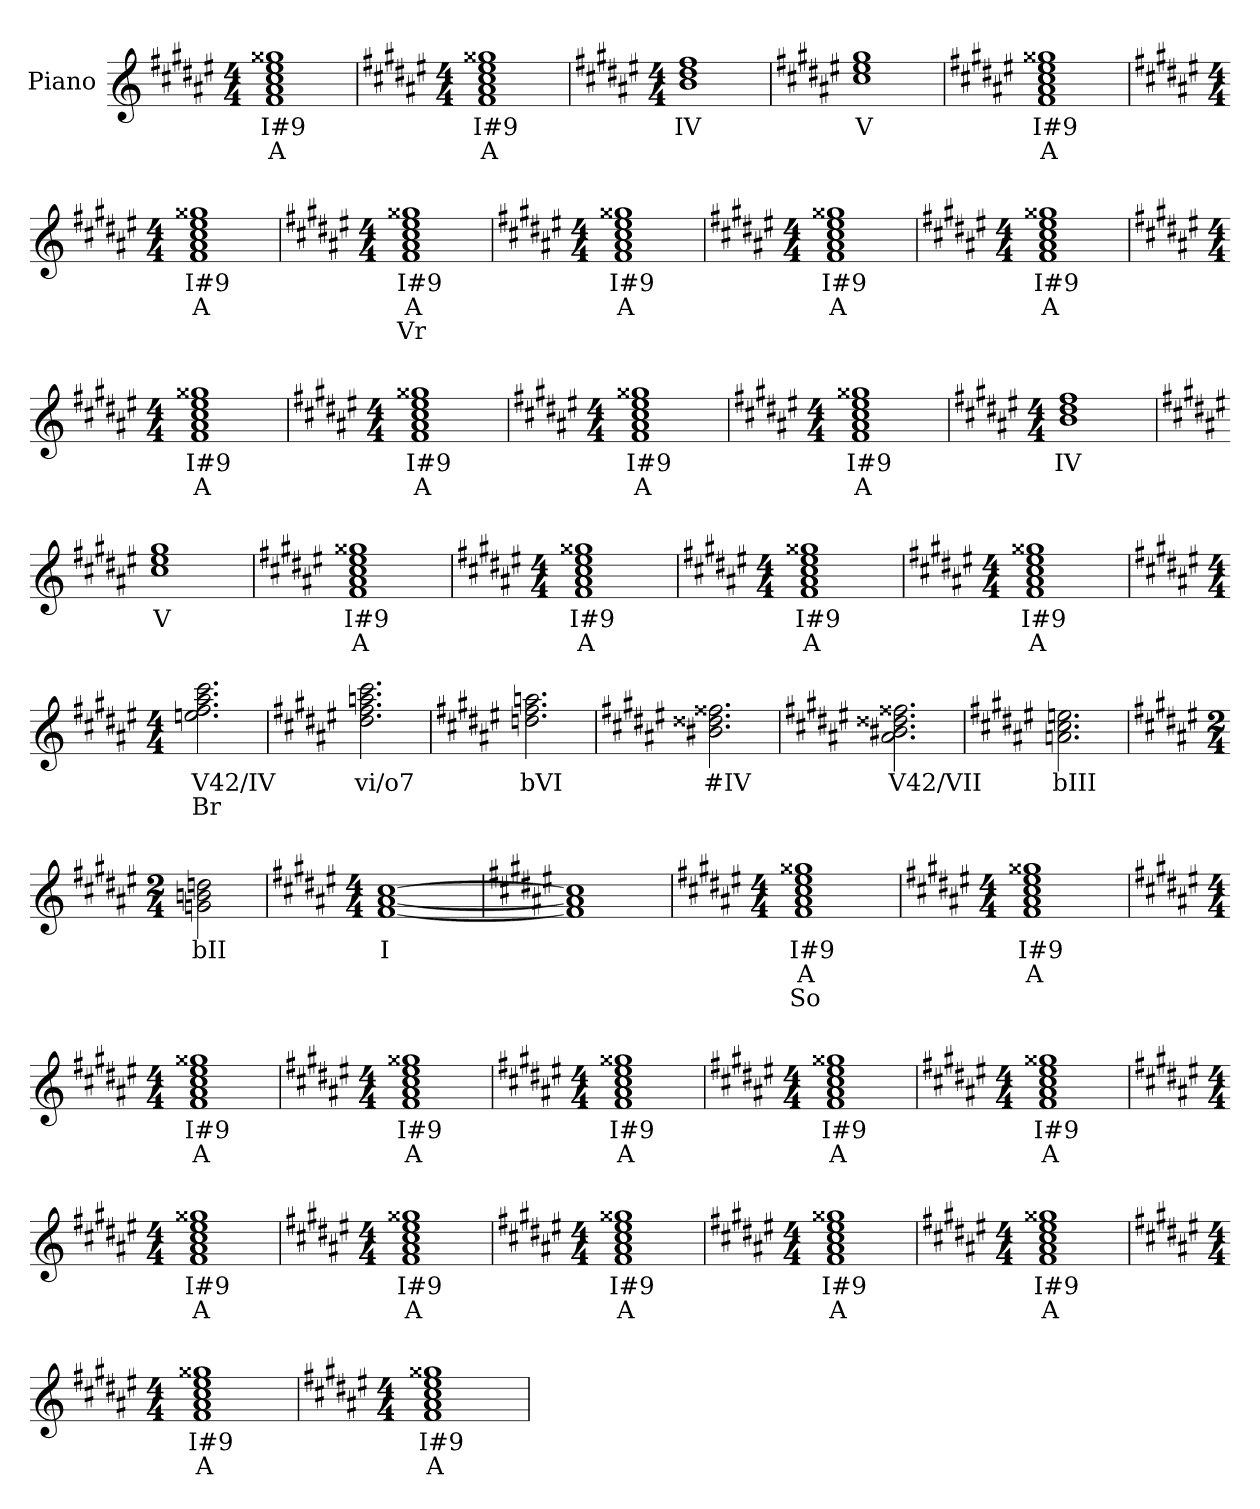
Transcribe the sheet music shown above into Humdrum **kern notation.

**kern	**text	**text	**text
*part1	*part1	*part1	*part1
*staff1	*staff1	*staff1	*staff1
*I"Piano	*	*	*
*I'Pno	*	*	*
*k[f#c#g#d#a#e#]	*	*	*
*F#:	*	*	*
*M4/4	*	*	*
=	=	=	=
1f# 1a# 1cc# 1ee# 1gg##X	I#9	A	.
=	=	=	=
*k[f#c#g#d#a#e#]	*	*	*
*F#:	*	*	*
*M4/4	*	*	*
1f# 1a# 1cc# 1ee# 1gg##X	I#9	A	.
=	=	=	=
*k[f#c#g#d#a#e#]	*	*	*
*F#:	*	*	*
*M4/4	*	*	*
1b 1dd# 1ff#	IV	.	.
=	=	=	=
*k[f#c#g#d#a#e#]	*	*	*
*F#:	*	*	*
1cc# 1ee# 1gg#	V	.	.
=	=	=	=
*k[f#c#g#d#a#e#]	*	*	*
*F#:	*	*	*
1f# 1a# 1cc# 1ee# 1gg##X	I#9	A	.
=	=	=	=
*k[f#c#g#d#a#e#]	*	*	*
*F#:	*	*	*
*M4/4	*	*	*
1f# 1a# 1cc# 1ee# 1gg##X	I#9	A	.
=	=	=	=
*k[f#c#g#d#a#e#]	*	*	*
*F#:	*	*	*
*M4/4	*	*	*
1f# 1a# 1cc# 1ee# 1gg##X	I#9	A	Vr
=	=	=	=
*k[f#c#g#d#a#e#]	*	*	*
*F#:	*	*	*
*M4/4	*	*	*
1f# 1a# 1cc# 1ee# 1gg##X	I#9	A	.
=	=	=	=
*k[f#c#g#d#a#e#]	*	*	*
*F#:	*	*	*
*M4/4	*	*	*
1f# 1a# 1cc# 1ee# 1gg##X	I#9	A	.
=	=	=	=
*k[f#c#g#d#a#e#]	*	*	*
*F#:	*	*	*
*M4/4	*	*	*
1f# 1a# 1cc# 1ee# 1gg##X	I#9	A	.
=	=	=	=
*k[f#c#g#d#a#e#]	*	*	*
*F#:	*	*	*
*M4/4	*	*	*
1f# 1a# 1cc# 1ee# 1gg##X	I#9	A	.
=	=	=	=
*k[f#c#g#d#a#e#]	*	*	*
*F#:	*	*	*
*M4/4	*	*	*
1f# 1a# 1cc# 1ee# 1gg##X	I#9	A	.
=	=	=	=
*k[f#c#g#d#a#e#]	*	*	*
*F#:	*	*	*
*M4/4	*	*	*
1f# 1a# 1cc# 1ee# 1gg##X	I#9	A	.
=	=	=	=
*k[f#c#g#d#a#e#]	*	*	*
*F#:	*	*	*
*M4/4	*	*	*
1f# 1a# 1cc# 1ee# 1gg##X	I#9	A	.
=	=	=	=
*k[f#c#g#d#a#e#]	*	*	*
*F#:	*	*	*
*M4/4	*	*	*
1b 1dd# 1ff#	IV	.	.
=	=	=	=
*k[f#c#g#d#a#e#]	*	*	*
*F#:	*	*	*
1cc# 1ee# 1gg#	V	.	.
=	=	=	=
*k[f#c#g#d#a#e#]	*	*	*
*F#:	*	*	*
1f# 1a# 1cc# 1ee# 1gg##X	I#9	A	.
=	=	=	=
*k[f#c#g#d#a#e#]	*	*	*
*F#:	*	*	*
*M4/4	*	*	*
1f# 1a# 1cc# 1ee# 1gg##X	I#9	A	.
=	=	=	=
*k[f#c#g#d#a#e#]	*	*	*
*F#:	*	*	*
*M4/4	*	*	*
1f# 1a# 1cc# 1ee# 1gg##X	I#9	A	.
=	=	=	=
*k[f#c#g#d#a#e#]	*	*	*
*F#:	*	*	*
*M4/4	*	*	*
1f# 1a# 1cc# 1ee# 1gg##X	I#9	A	.
=	=	=	=
*k[f#c#g#d#a#e#]	*	*	*
*F#:	*	*	*
*M4/4	*	*	*
2.een 2.ff# 2.aa# 2.ccc#	V42/IV	Br	.
=	=	=	=
*k[f#c#g#d#a#e#]	*	*	*
*F#:	*	*	*
2.dd# 2.ff# 2.aan 2.ccc#	vi/o7	.	.
=	=	=	=
*k[f#c#g#d#a#e#]	*	*	*
*F#:	*	*	*
2.ddn 2.ff# 2.aan	bVI	.	.
=	=	=	=
*k[f#c#g#d#a#e#]	*	*	*
*F#:	*	*	*
2.b#X 2.dd##X 2.ff##X	#IV	.	.
=	=	=	=
*k[f#c#g#d#a#e#]	*	*	*
*F#:	*	*	*
2.a# 2.b#X 2.dd##X 2.ff##X	V42/VII	.	.
=	=	=	=
*k[f#c#g#d#a#e#]	*	*	*
*F#:	*	*	*
2.an 2.cc# 2.een	bIII	.	.
=	=	=	=
*k[f#c#g#d#a#e#]	*	*	*
*F#:	*	*	*
*M2/4	*	*	*
2gn 2bn 2ddn	bII	.	.
=	=	=	=
*k[f#c#g#d#a#e#]	*	*	*
*F#:	*	*	*
*M4/4	*	*	*
[1f# [1a# [1cc#	I	.	.
=	=	=	=
*k[f#c#g#d#a#e#]	*	*	*
*F#:	*	*	*
1f#] 1a#] 1cc#]	.	.	.
=	=	=	=
*k[f#c#g#d#a#e#]	*	*	*
*F#:	*	*	*
*M4/4	*	*	*
1f# 1a# 1cc# 1ee# 1gg##X	I#9	A	So
=	=	=	=
*k[f#c#g#d#a#e#]	*	*	*
*F#:	*	*	*
*M4/4	*	*	*
1f# 1a# 1cc# 1ee# 1gg##X	I#9	A	.
=	=	=	=
*k[f#c#g#d#a#e#]	*	*	*
*F#:	*	*	*
*M4/4	*	*	*
1f# 1a# 1cc# 1ee# 1gg##X	I#9	A	.
=	=	=	=
*k[f#c#g#d#a#e#]	*	*	*
*F#:	*	*	*
*M4/4	*	*	*
1f# 1a# 1cc# 1ee# 1gg##X	I#9	A	.
=	=	=	=
*k[f#c#g#d#a#e#]	*	*	*
*F#:	*	*	*
*M4/4	*	*	*
1f# 1a# 1cc# 1ee# 1gg##X	I#9	A	.
=	=	=	=
*k[f#c#g#d#a#e#]	*	*	*
*F#:	*	*	*
*M4/4	*	*	*
1f# 1a# 1cc# 1ee# 1gg##X	I#9	A	.
=	=	=	=
*k[f#c#g#d#a#e#]	*	*	*
*F#:	*	*	*
*M4/4	*	*	*
1f# 1a# 1cc# 1ee# 1gg##X	I#9	A	.
=	=	=	=
*k[f#c#g#d#a#e#]	*	*	*
*F#:	*	*	*
*M4/4	*	*	*
1f# 1a# 1cc# 1ee# 1gg##X	I#9	A	.
=	=	=	=
*k[f#c#g#d#a#e#]	*	*	*
*F#:	*	*	*
*M4/4	*	*	*
1f# 1a# 1cc# 1ee# 1gg##X	I#9	A	.
=	=	=	=
*k[f#c#g#d#a#e#]	*	*	*
*F#:	*	*	*
*M4/4	*	*	*
1f# 1a# 1cc# 1ee# 1gg##X	I#9	A	.
=	=	=	=
*k[f#c#g#d#a#e#]	*	*	*
*F#:	*	*	*
*M4/4	*	*	*
1f# 1a# 1cc# 1ee# 1gg##X	I#9	A	.
=	=	=	=
*k[f#c#g#d#a#e#]	*	*	*
*F#:	*	*	*
*M4/4	*	*	*
1f# 1a# 1cc# 1ee# 1gg##X	I#9	A	.
=	=	=	=
*k[f#c#g#d#a#e#]	*	*	*
*F#:	*	*	*
*M4/4	*	*	*
1f# 1a# 1cc# 1ee# 1gg##X	I#9	A	.
=	=	=	=
*k[f#c#g#d#a#e#]	*	*	*
*F#:	*	*	*
*M4/4	*	*	*
1f# 1a# 1cc# 1ee# 1gg##X	I#9	A	.
=	=	=	=
*-	*-	*-	*-
